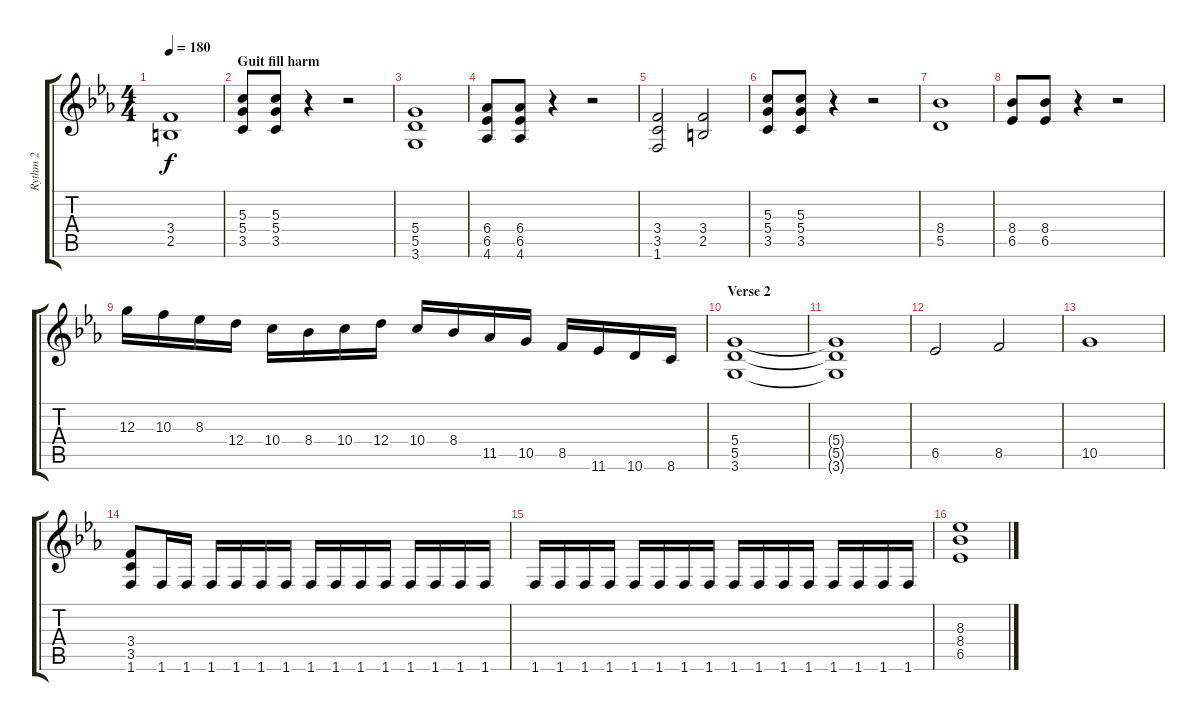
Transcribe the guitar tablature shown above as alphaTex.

\track ("Rythm 2" "Rythm 2") {instrument distortionguitar}
\staff {score tabs}
\tuning (E4 B3 G3 D3 A2 E2) {hide}
\ts (4 4)
\tempo 180
\clef g2
\ks eb
(3.4 2.5).1{dy f} |
\section ("" "Guit fill harm")
(5.3 5.4 3.5).8 (5.3 5.4 3.5).8 r.4 r.2 |
(5.4 5.5 3.6).1 |
(6.4 6.5 4.6).8 (6.4 6.5 4.6).8 r.4 r.2 |
(3.4 3.5 1.6).2 (3.4 2.5).2 |
(5.3 5.4 3.5).8 (5.3 5.4 3.5).8 r.4 r.2 |
(8.4 5.5).1 |
(8.4 6.5).8 (8.4 6.5).8 r.4 r.2 |
12.3.16 10.3.16 8.3.16 12.4.16 10.4.16 8.4.16 10.4.16 12.4.16 10.4.16 8.4.16 11.5.16 10.5.16 8.5.16 11.6.16 10.6.16 8.6.16 |
\section ("" "Verse 2")
(5.4 5.5 3.6).1 |
(5.4{t} 5.5{t} 3.6{t}).1 |
6.5.2 8.5.2 |
10.5.1 |
(3.4 3.5 1.6).8 1.6.16 1.6.16 1.6.16 1.6.16 1.6.16 1.6.16 1.6.16 1.6.16 1.6.16 1.6.16 1.6.16 1.6.16 1.6.16 1.6.16 |
1.6.16 1.6.16 1.6.16 1.6.16 1.6.16 1.6.16 1.6.16 1.6.16 1.6.16 1.6.16 1.6.16 1.6.16 1.6.16 1.6.16 1.6.16 1.6.16 |
(8.3 8.4 6.5).1
